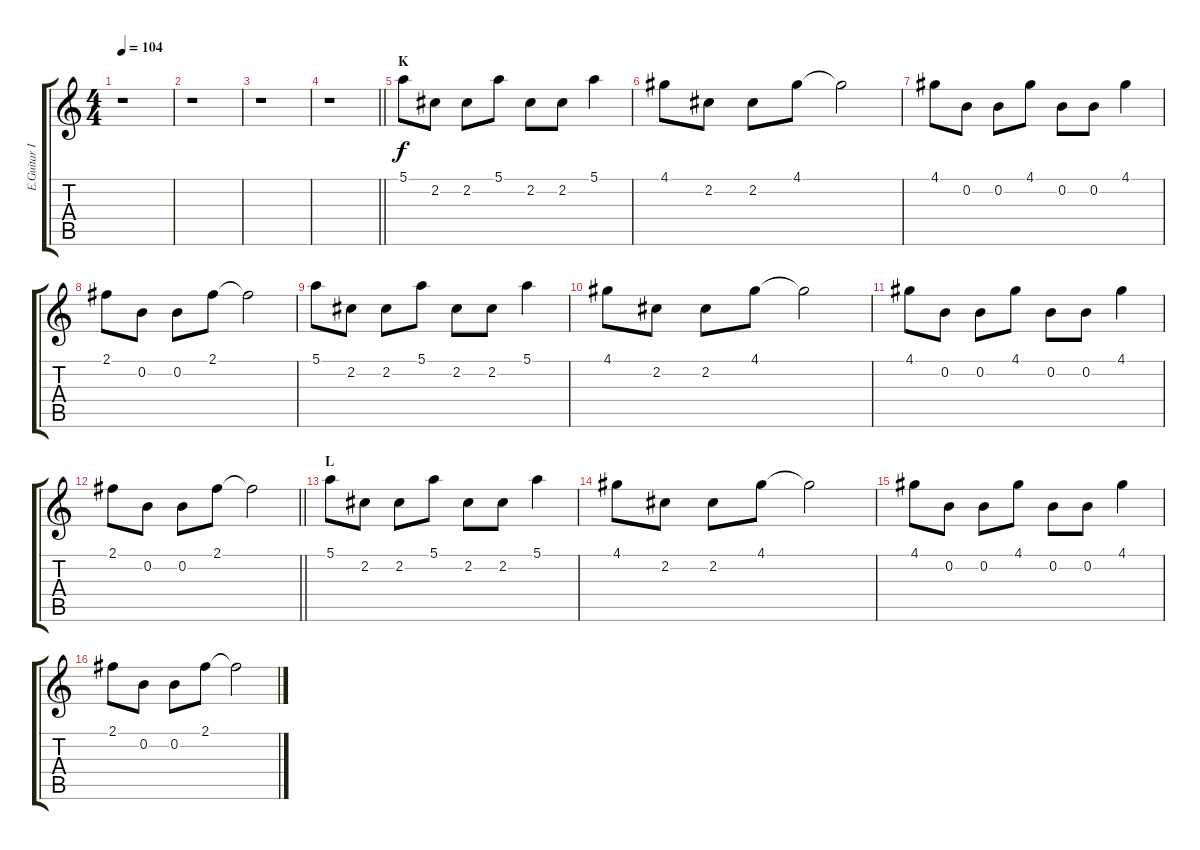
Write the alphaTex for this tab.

\track ("E.Guitar II" "E.Guitar I") {instrument electricguitarclean}
\staff {score tabs}
\tuning (E4 B3 G3 D3 A2 E2) {hide}
\ts (4 4)
\tempo 104
\clef g2
\ks c
r.1{dy f} |
r.1 |
r.1 |
\barLineRight lightlight
r.1 |
\section ("" "K")
5.1.8 2.2.8 2.2.8 5.1.8 2.2.8 2.2.8 5.1.4 |
4.1.8 2.2.8 2.2.8 4.1.8 4.1{t}.2 |
4.1.8 0.2.8 0.2.8 4.1.8 0.2.8 0.2.8 4.1.4 |
2.1.8 0.2.8 0.2.8 2.1.8 2.1{t}.2 |
5.1.8 2.2.8 2.2.8 5.1.8 2.2.8 2.2.8 5.1.4 |
4.1.8 2.2.8 2.2.8 4.1.8 4.1{t}.2 |
4.1.8 0.2.8 0.2.8 4.1.8 0.2.8 0.2.8 4.1.4 |
\barLineRight lightlight
2.1.8 0.2.8 0.2.8 2.1.8 2.1{t}.2 |
\section ("" "L")
5.1.8 2.2.8 2.2.8 5.1.8 2.2.8 2.2.8 5.1.4 |
4.1.8 2.2.8 2.2.8 4.1.8 4.1{t}.2 |
4.1.8 0.2.8 0.2.8 4.1.8 0.2.8 0.2.8 4.1.4 |
2.1.8 0.2.8 0.2.8 2.1.8 2.1{t}.2
